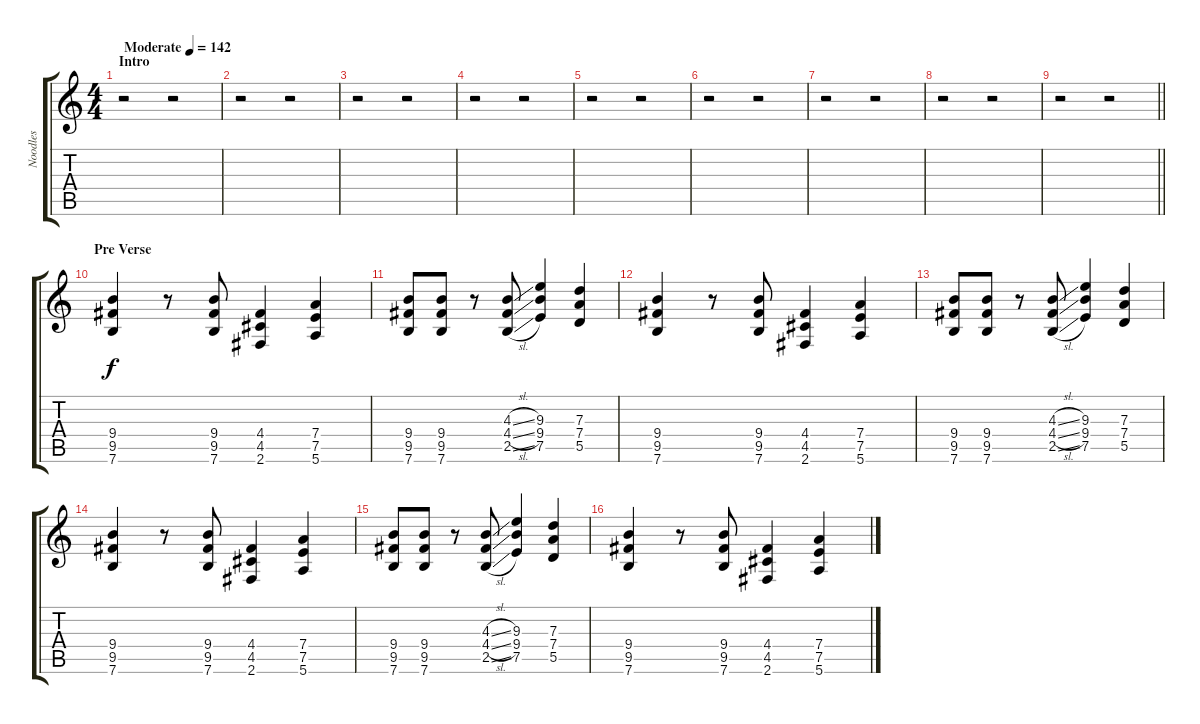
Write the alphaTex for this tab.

\track ("Noodles" "Noodles") {instrument overdrivenguitar}
\staff {score tabs}
\tuning (E4 B3 G3 D3 A2 E2) {hide}
\ts (4 4)
\section ("" "Intro")
\tempo (142 "Moderate")
\clef g2
\ks c
r.2{dy f instrument overdrivenguitar} r.2 |
r.2 r.2 |
r.2 r.2 |
r.2 r.2 |
r.2 r.2 |
r.2 r.2 |
r.2 r.2 |
r.2 r.2 |
\barLineRight lightlight
r.2 r.2 |
\section ("" "Pre Verse")
(9.4 9.5 7.6).4 r.8 (9.4 9.5 7.6).8 (4.4 4.5 2.6).4 (7.4 7.5 5.6).4 |
(9.4 9.5 7.6).8 (9.4 9.5 7.6).8 r.8 (4.3{sl} 4.4{sl} 2.5{sl}).8 (9.3 9.4 7.5).4 (7.3 7.4 5.5).4 |
(9.4 9.5 7.6).4 r.8 (9.4 9.5 7.6).8 (4.4 4.5 2.6).4 (7.4 7.5 5.6).4 |
(9.4 9.5 7.6).8 (9.4 9.5 7.6).8 r.8 (4.3{sl} 4.4{sl} 2.5{sl}).8 (9.3 9.4 7.5).4 (7.3 7.4 5.5).4 |
(9.4 9.5 7.6).4 r.8 (9.4 9.5 7.6).8 (4.4 4.5 2.6).4 (7.4 7.5 5.6).4 |
(9.4 9.5 7.6).8 (9.4 9.5 7.6).8 r.8 (4.3{sl} 4.4{sl} 2.5{sl}).8 (9.3 9.4 7.5).4 (7.3 7.4 5.5).4 |
(9.4 9.5 7.6).4 r.8 (9.4 9.5 7.6).8 (4.4 4.5 2.6).4 (7.4 7.5 5.6).4
